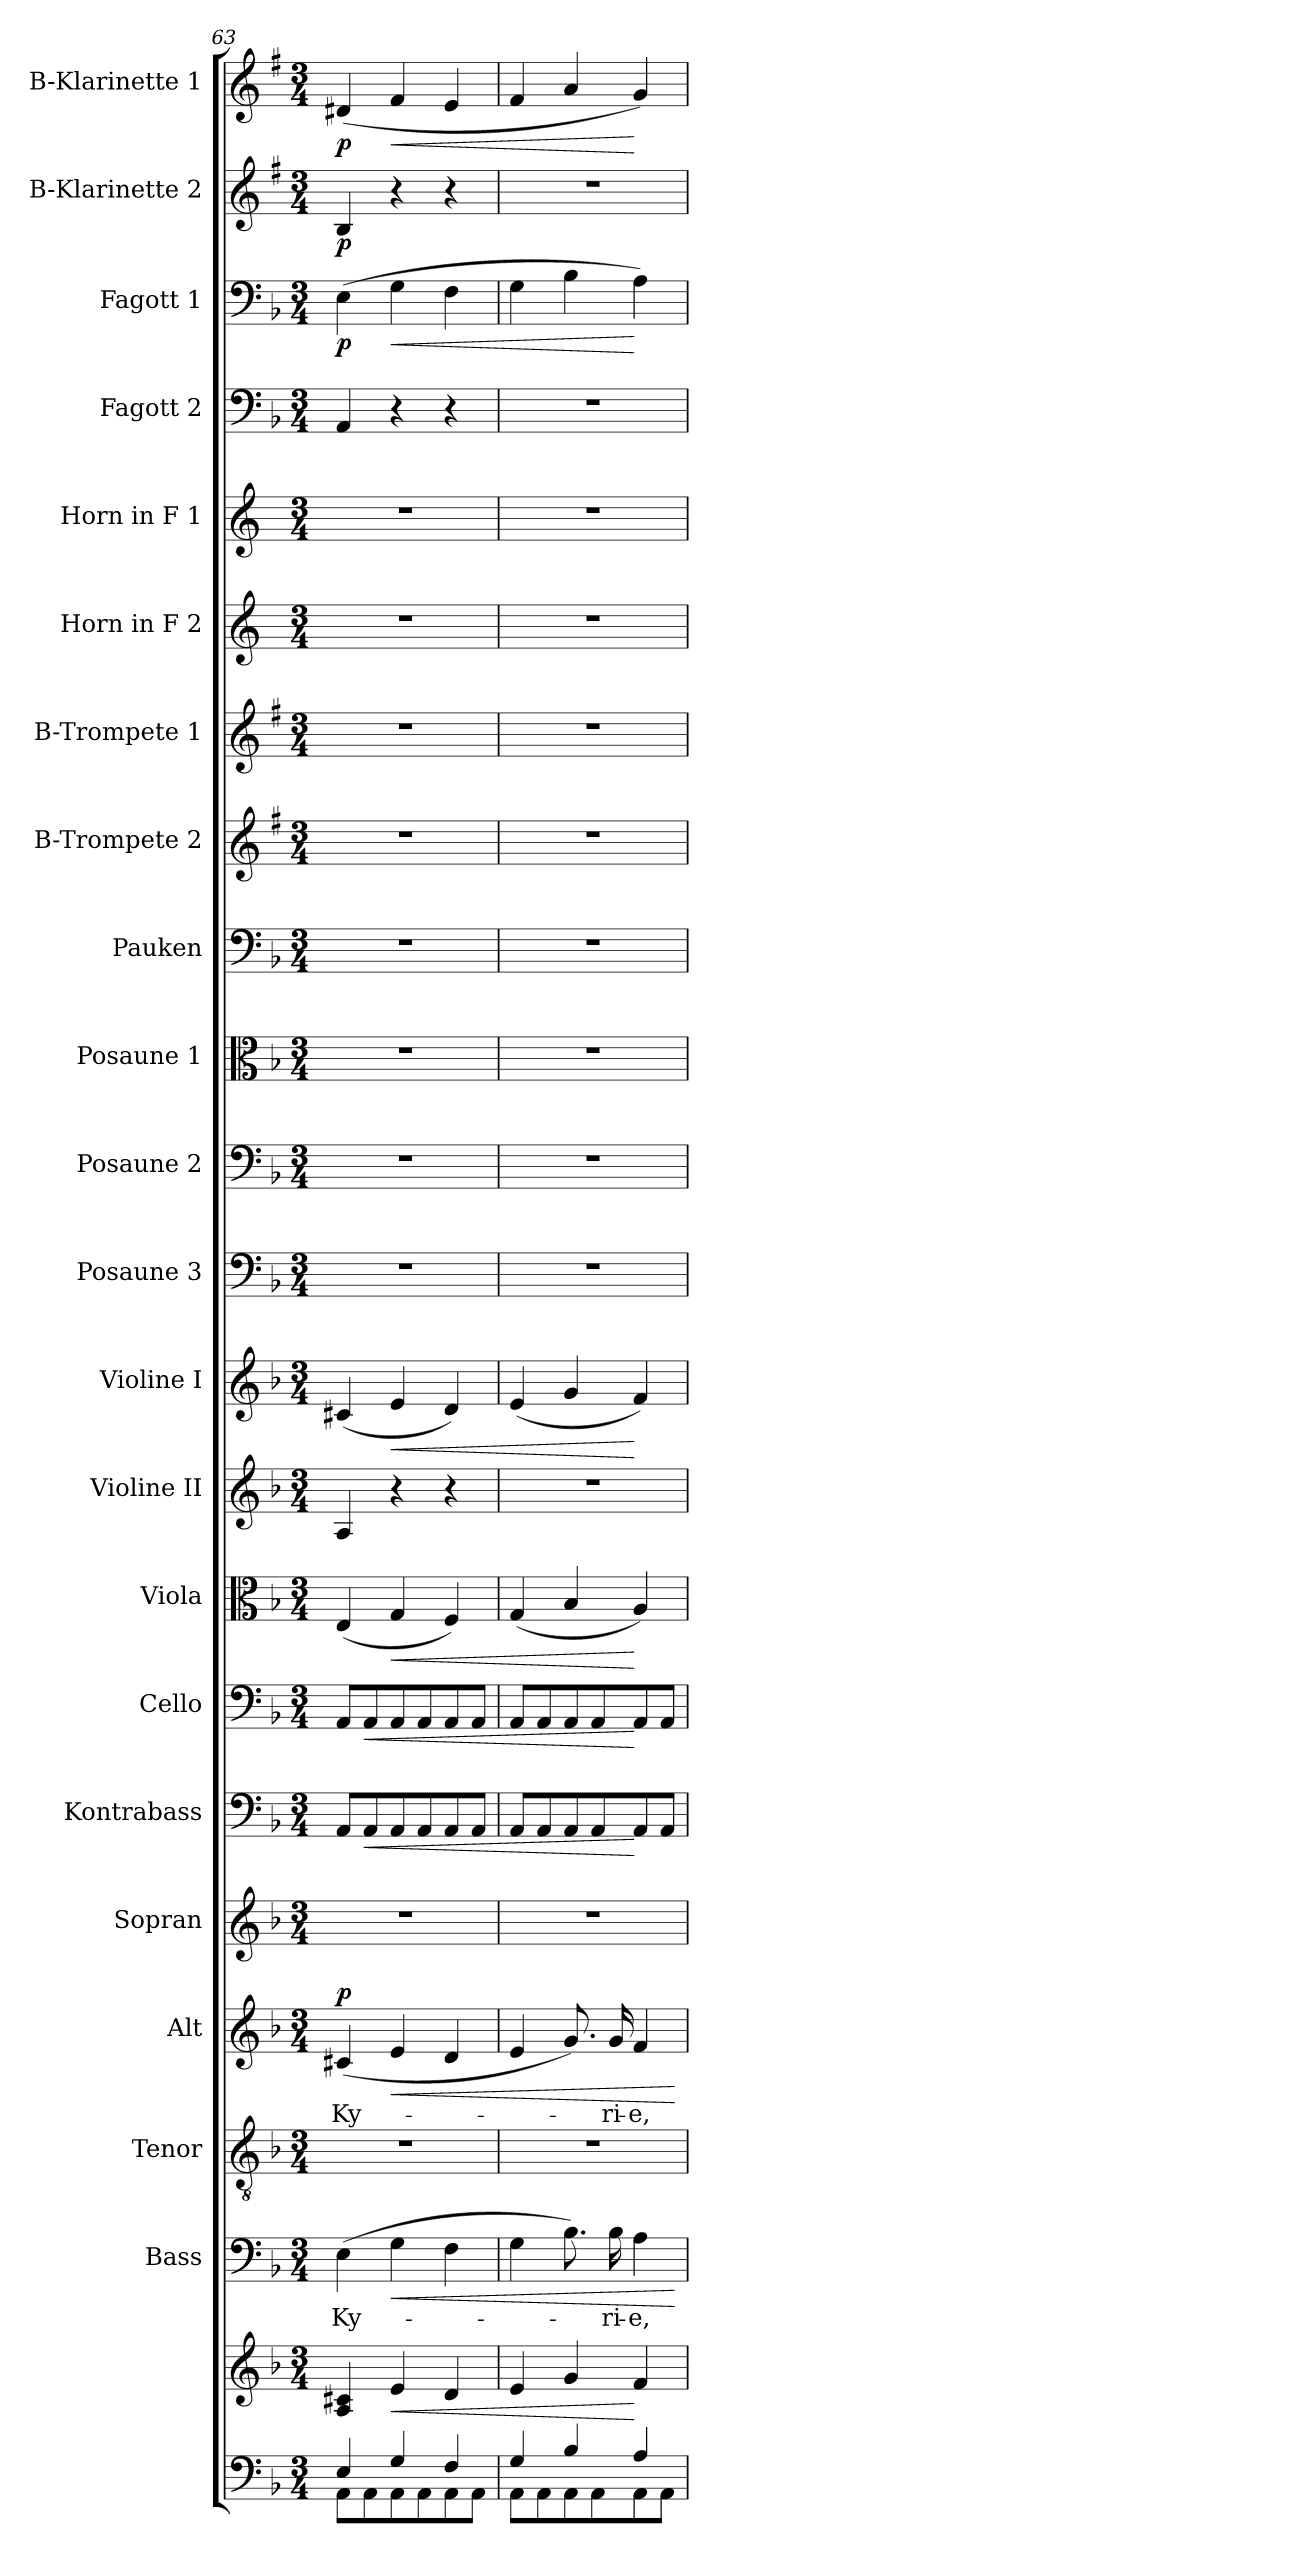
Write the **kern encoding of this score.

**kern	**kern	**dynam	**kern	**text	**dynam	**kern	**kern	**text	**dynam	**kern	**kern	**dynam	**kern	**dynam	**kern	**dynam	**kern	**kern	**dynam	**kern	**kern	**kern	**kern	**kern	**kern	**kern	**kern	**kern	**kern	**dynam	**kern	**dynam	**kern	**dynam
*part22	*part22	*part22	*part21	*part21	*part21	*part20	*part19	*part19	*part19	*part18	*part17	*part17	*part16	*part16	*part15	*part15	*part14	*part13	*part13	*part12	*part11	*part10	*part9	*part8	*part7	*part6	*part5	*part4	*part3	*part3	*part2	*part2	*part1	*part1
*staff23	*staff22	*staff22/23	*staff21	*staff21	*staff21	*staff20	*staff19	*staff19	*staff19	*staff18	*staff17	*staff17	*staff16	*staff16	*staff15	*staff15	*staff14	*staff13	*staff13	*staff12	*staff11	*staff10	*staff9	*staff8	*staff7	*staff6	*staff5	*staff4	*staff3	*staff3	*staff2	*staff2	*staff1	*staff1
*	*	*	*I"Bass	*	*	*I"Tenor	*I"Alt	*	*	*I"Sopran	*I"Kontrabass	*	*I"Cello	*	*I"Viola	*	*I"Violine II	*I"Violine I	*	*I"Posaune 3	*I"Posaune 2	*I"Posaune 1	*I"Pauken	*I"B-Trompete 2	*I"B-Trompete 1	*I"Horn in F 2	*I"Horn in F 1	*I"Fagott 2	*I"Fagott 1	*	*I"B-Klarinette 2	*	*I"B-Klarinette 1	*
*	*	*	*I'B.	*	*	*I'T.	*I'A.	*	*	*I'S.	*I'Kb.	*	*	*	*I'Vla.	*	*I'Vl. II	*I'Vl. I	*	*I'Pos. 3	*I'Pos. 2	*I'Pos. 1	*I'Pk.	*I'B Trp. 2	*I'B Trp. 1	*	*	*I'Fg. 2	*I'Fg. 1	*	*I'B Kl. 2	*	*I'B Kl. 1	*
*clefF4	*clefG2	*	*clefF4	*	*	*clefGv2	*clefG2	*	*	*clefG2	*clefF4	*	*clefF4	*	*clefC3	*	*clefG2	*clefG2	*	*clefF4	*clefF4	*clefC3	*clefF4	*clefG2	*clefG2	*clefG2	*clefG2	*clefF4	*clefF4	*	*clefG2	*	*clefG2	*
*	*	*	*	*	*	*	*	*	*	*	*ITrd7c12	*	*	*	*	*	*	*	*	*	*	*	*	*ITrd1c2	*ITrd1c2	*ITrd4c7	*ITrd4c7	*	*	*	*ITrd1c2	*	*ITrd1c2	*
*k[b-]	*k[b-]	*	*k[b-]	*	*	*k[b-]	*k[b-]	*	*	*k[b-]	*k[b-]	*	*k[b-]	*	*k[b-]	*	*k[b-]	*k[b-]	*	*k[b-]	*k[b-]	*k[b-]	*k[b-]	*k[b-]	*k[b-]	*k[b-]	*k[b-]	*k[b-]	*k[b-]	*	*k[b-]	*	*k[b-]	*
*F:	*F:	*	*F:	*	*	*F:	*F:	*	*	*F:	*F:	*	*F:	*	*F:	*	*F:	*F:	*	*F:	*F:	*F:	*F:	*F:	*F:	*F:	*F:	*F:	*F:	*	*F:	*	*F:	*
*M3/4	*M3/4	*	*M3/4	*	*	*M3/4	*M3/4	*	*	*M3/4	*M3/4	*	*M3/4	*	*M3/4	*	*M3/4	*M3/4	*	*M3/4	*M3/4	*M3/4	*M3/4	*M3/4	*M3/4	*M3/4	*M3/4	*M3/4	*M3/4	*	*M3/4	*	*M3/4	*
=63	=63	=63	=63	=63	=63	=63	=63	=63	=63	=63	=63	=63	=63	=63	=63	=63	=63	=63	=63	=63	=63	=63	=63	=63	=63	=63	=63	=63	=63	=63	=63	=63	=63	=63
*^	*	*	*	*	*	*	*	*	*	*	*	*	*	*	*	*	*	*	*	*	*	*	*	*	*	*	*	*	*	*	*	*	*	*
!	!	!	!	!	!LO:LY:b	!	!	!	!LO:LY:b	!LO:DY:a	!	!	!	!	!	!	!	!	!	!	!	!	!	!	!	!	!	!	!	!	!LO:DY:b	!	!LO:DY:b	!	!LO:DY:b
4E/	8AA\L	4A/ 4c#X/	.	(>4E\	Ky-	.	2.r	(<4c#X/	Ky-	p	2.r	8AAA/L	.	8AA/L	.	(<4E/	.	4A/	(<4c#X/	.	2.r	2.r	2.r	2.r	2.r	2.r	2.r	2.r	4AA/	(>4E\	p	4A/	p	(<4c#X/	p
!	!	!	!	!	!	!	!	!	!	!	!	!	!LO:HP:b	!	!LO:HP:b	!	!	!	!	!	!	!	!	!	!	!	!	!	!	!	!	!	!	!	!
.	8AA\	.	.	.	.	.	.	.	.	.	.	8AAA/	<	8AA/	<	.	.	.	.	.	.	.	.	.	.	.	.	.	.	.	.	.	.	.	.
!	!	!	!LO:HP:b	!	!	!LO:HP:b	!	!	!	!LO:HP:b	!	!	!	!	!	!	!LO:HP:b	!	!	!LO:HP:b	!	!	!	!	!	!	!	!	!	!	!LO:HP:b	!	!	!	!LO:HP:b
4G/	8AA\	4e/	<	4G\	.	<	.	4e/	.	<	.	8AAA/	.	8AA/	.	4G/	<	4r	4e/	<	.	.	.	.	.	.	.	.	4r	4G\	<	4r	.	4e/	<
.	8AA\	.	.	.	.	.	.	.	.	.	.	8AAA/	.	8AA/	.	.	.	.	.	.	.	.	.	.	.	.	.	.	.	.	.	.	.	.	.
4F/	8AA\	4d/	.	4F\	.	.	.	4d/	.	.	.	8AAA/	.	8AA/	.	4F/)	.	4r	4d/)	.	.	.	.	.	.	.	.	.	4r	4F\	.	4r	.	4d/	.
.	8AA\J	.	.	.	.	.	.	.	.	.	.	8AAA/J	.	8AA/J	.	.	.	.	.	.	.	.	.	.	.	.	.	.	.	.	.	.	.	.	.
=64	=64	=64	=64	=64	=64	=64	=64	=64	=64	=64	=64	=64	=64	=64	=64	=64	=64	=64	=64	=64	=64	=64	=64	=64	=64	=64	=64	=64	=64	=64	=64	=64	=64	=64	=64
4G/	8AA\L	4e/	.	4G\	.	.	2.r	4e/	.	.	2.r	8AAA/L	.	8AA/L	.	(<4G/	.	2.r	(<4e/	.	2.r	2.r	2.r	2.r	2.r	2.r	2.r	2.r	2.r	4G\	.	2.r	.	4e/	.
.	8AA\	.	.	.	.	.	.	.	.	.	.	8AAA/	.	8AA/	.	.	.	.	.	.	.	.	.	.	.	.	.	.	.	.	.	.	.	.	.
4B-/	8AA\	4g/	.	8.B-\)	.	.	.	8.g/)	.	.	.	8AAA/	.	8AA/	.	4B-/	.	.	4g/	.	.	.	.	.	.	.	.	.	.	4B-\	.	.	.	4g/	.
.	8AA\	.	.	.	.	.	.	.	.	.	.	8AAA/	.	8AA/	.	.	.	.	.	.	.	.	.	.	.	.	.	.	.	.	.	.	.	.	.
!	!	!	!	!	!LO:LY:b	!	!	!	!LO:LY:b	!	!	!	!	!	!	!	!	!	!	!	!	!	!	!	!	!	!	!	!	!	!	!	!	!	!
.	.	.	.	16B-\	-ri-	.	.	16g/	-ri-	.	.	.	.	.	.	.	.	.	.	.	.	.	.	.	.	.	.	.	.	.	.	.	.	.	.
!	!	!	!	!	!LO:LY:b	!	!	!	!LO:LY:b	!	!	!	!	!	!	!	!	!	!	!	!	!	!	!	!	!	!	!	!	!	!	!	!	!	!
4A/	8AA\	4f/	[	4A\	-e,	.	.	4f/	-e,	.	.	8AAA/	[	8AA/	[	4A/)	[	.	4f/)	[	.	.	.	.	.	.	.	.	.	4A\)	[	.	.	4f/)	[
.	8AA\J	.	.	.	.	.	.	.	.	.	.	8AAA/J	.	8AA/J	.	.	.	.	.	.	.	.	.	.	.	.	.	.	.	.	.	.	.	.	.
*v	*v	*	*	*	*	*	*	*	*	*	*	*	*	*	*	*	*	*	*	*	*	*	*	*	*	*	*	*	*	*	*	*	*	*	*
.	.	.	.	.	[	.	.	.	[	.	.	.	.	.	.	.	.	.	.	.	.	.	.	.	.	.	.	.	.	.	.	.	.	.
=	=	=	=	=	=	=	=	=	=	=	=	=	=	=	=	=	=	=	=	=	=	=	=	=	=	=	=	=	=	=	=	=	=	=
*-	*-	*-	*-	*-	*-	*-	*-	*-	*-	*-	*-	*-	*-	*-	*-	*-	*-	*-	*-	*-	*-	*-	*-	*-	*-	*-	*-	*-	*-	*-	*-	*-	*-	*-
